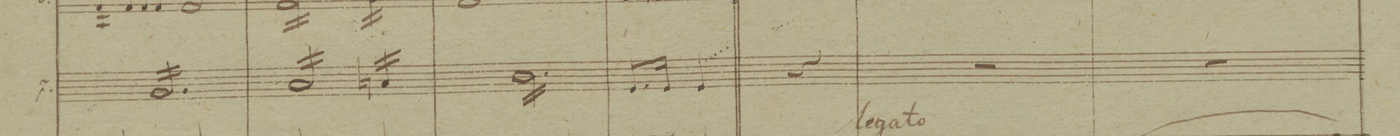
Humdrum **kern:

**kern	**dynam
*I"7.	*
*clefC3	*
*k[b-]	*
*M3/4	*
16A/LL	.
16A/	.
16A/	.
16A/	.
16A/	.
16A/	.
16A/	.
16A/	.
16A/	.
16A/	.
16A/	.
16A/JJ	.
=23	=23
16B-/LL	.
16B-/	.
16B-/	.
16B-/	.
16B-/	.
16B-/	.
16B-/	.
16B-/JJ	.
16Bn/LL	.
16B/	.
16B/	.
16B/JJ	.
=24	=24
*2\right	*
16c\LL	.
16c\	.
16c\	.
16c\	.
16c\	.
16c\	.
16c\	.
16c\	.
16c\	.
16c\	.
16c\	.
16c\JJ	.
=25	=25
8.F/L	.
16F/Jk	.
4F/	.
|	==
4r	.
=26	=26
2.r	.
=27	=27
2.r	.
=28	=28
*-	*-
